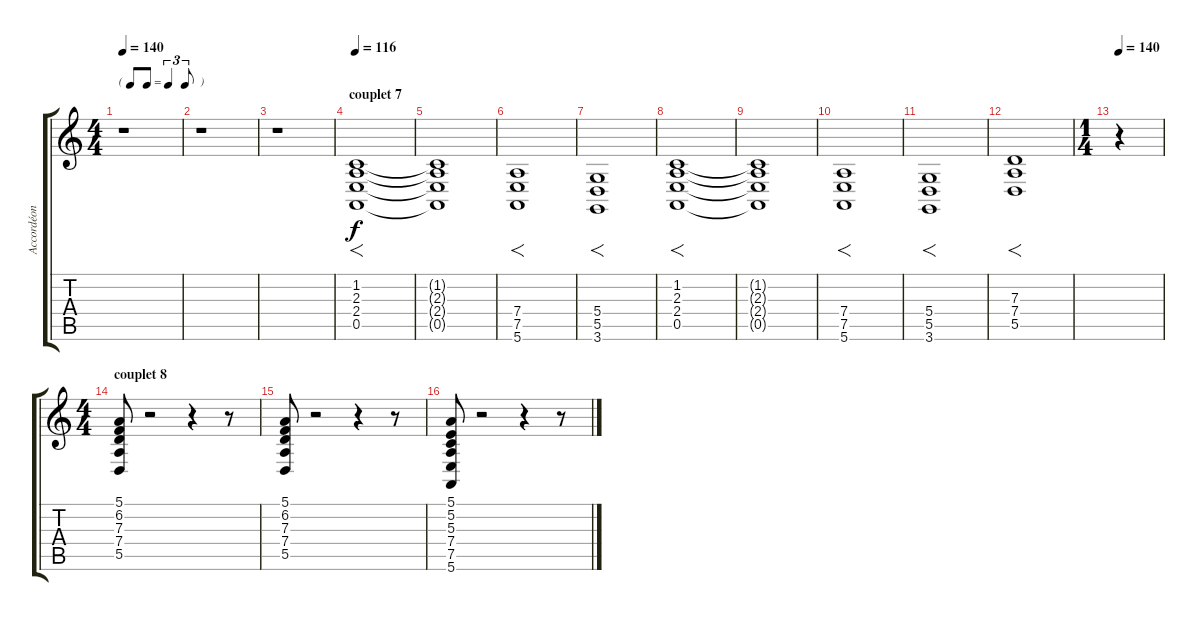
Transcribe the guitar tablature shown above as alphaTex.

\track ("Accordéon" "Accordéon") {instrument accordion}
\staff {score tabs}
\tuning (E4 B3 G3 D3 A2 E2) {hide}
\ts (4 4)
\tf triplet8th
\tempo 140
\clef g2
\ks c
r.1{dy f} |
r.1 |
r.1 |
\section ("" "couplet 7")
\tempo 116
(1.2 2.3 2.4 0.5).1{f} |
(1.2{t} 2.3{t} 2.4{t} 0.5{t}).1 |
(7.4 7.5 5.6).1{f} |
(5.4 5.5 3.6).1{f} |
(1.2 2.3 2.4 0.5).1{f} |
(1.2{t} 2.3{t} 2.4{t} 0.5{t}).1 |
(7.4 7.5 5.6).1{f} |
(5.4 5.5 3.6).1{f} |
(7.3 7.4 5.5).1{f} |
\ts (1 4)
\tempo 140
r.4 |
\ts (4 4)
\section ("" "couplet 8")
(5.1 6.2 7.3 7.4 5.5).8 r.2 r.4 r.8 |
(5.1 6.2 7.3 7.4 5.5).8 r.2 r.4 r.8 |
(5.1 5.2 5.3 7.4 7.5 5.6).8 r.2 r.4 r.8
